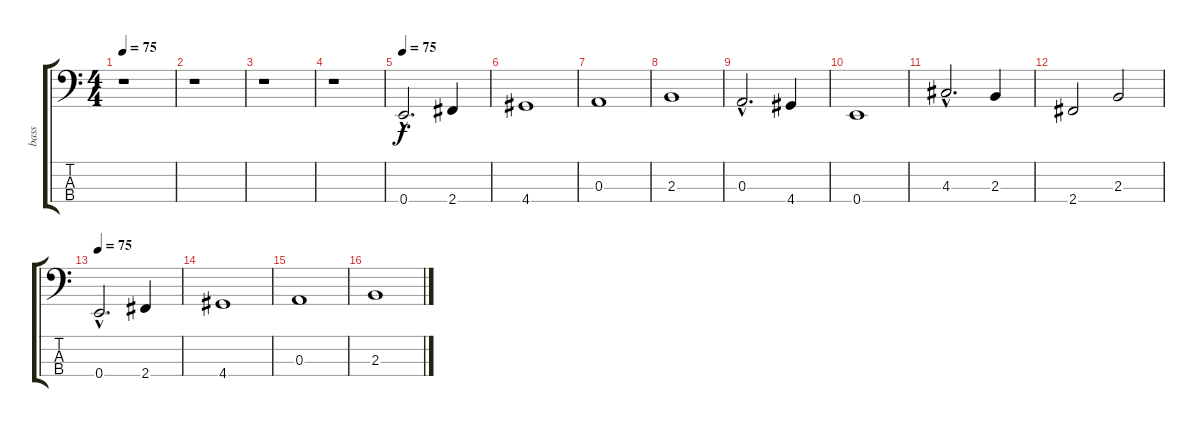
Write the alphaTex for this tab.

\track ("bass" "bass") {instrument electricbassfinger}
\staff {score tabs}
\tuning (G2 D2 A1 E1) {hide}
\ts (4 4)
\tempo 75
\clef f4
\ks c
r.1{dy f instrument electricbassfinger} |
r.1 |
r.1 |
r.1 |
\tempo 75
0.4{hac}.2{d} 2.4.4 |
4.4.1 |
0.3.1 |
2.3.1 |
0.3{hac}.2{d} 4.4.4 |
0.4.1 |
4.3{hac}.2{d} 2.3.4 |
2.4.2 2.3.2 |
\tempo 75
0.4{hac}.2{d} 2.4.4 |
4.4.1 |
0.3.1 |
2.3.1
